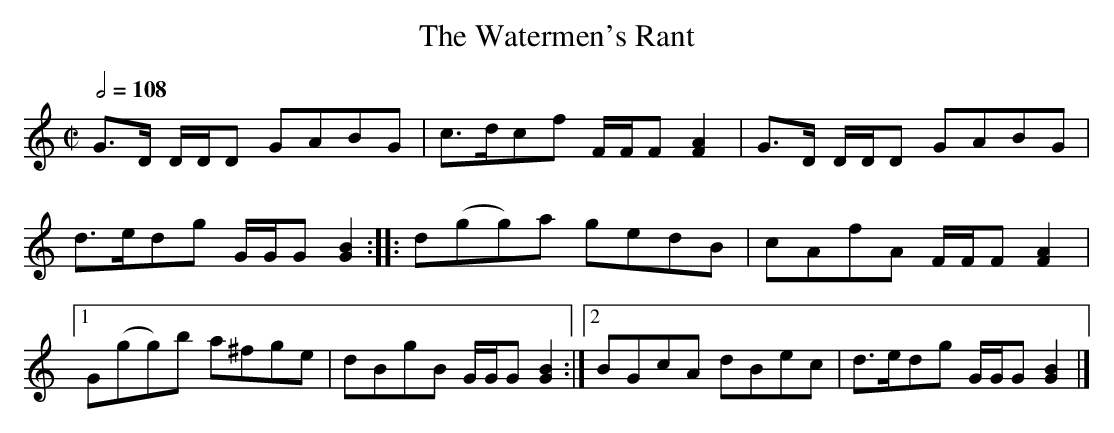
X:1
T:The Watermen's Rant
M:C|
L:1/8
Q:1/2=108
K:Gmix
G>D D/D/D GABG|c>dcf F/F/F [A2F2]|   G>D D/D/D GABG |
                                                     d>edg G/G/G [G2B2]::\
d(gg)a    gedB|cAfA  F/F/F [A2F2]|
                                  [1 G(gg)b    a^fge|dBgB  G/G/G [B2G2]:|\
                                  [2 BGcA      dBec |d>edg G/G/G [B2G2]|]
